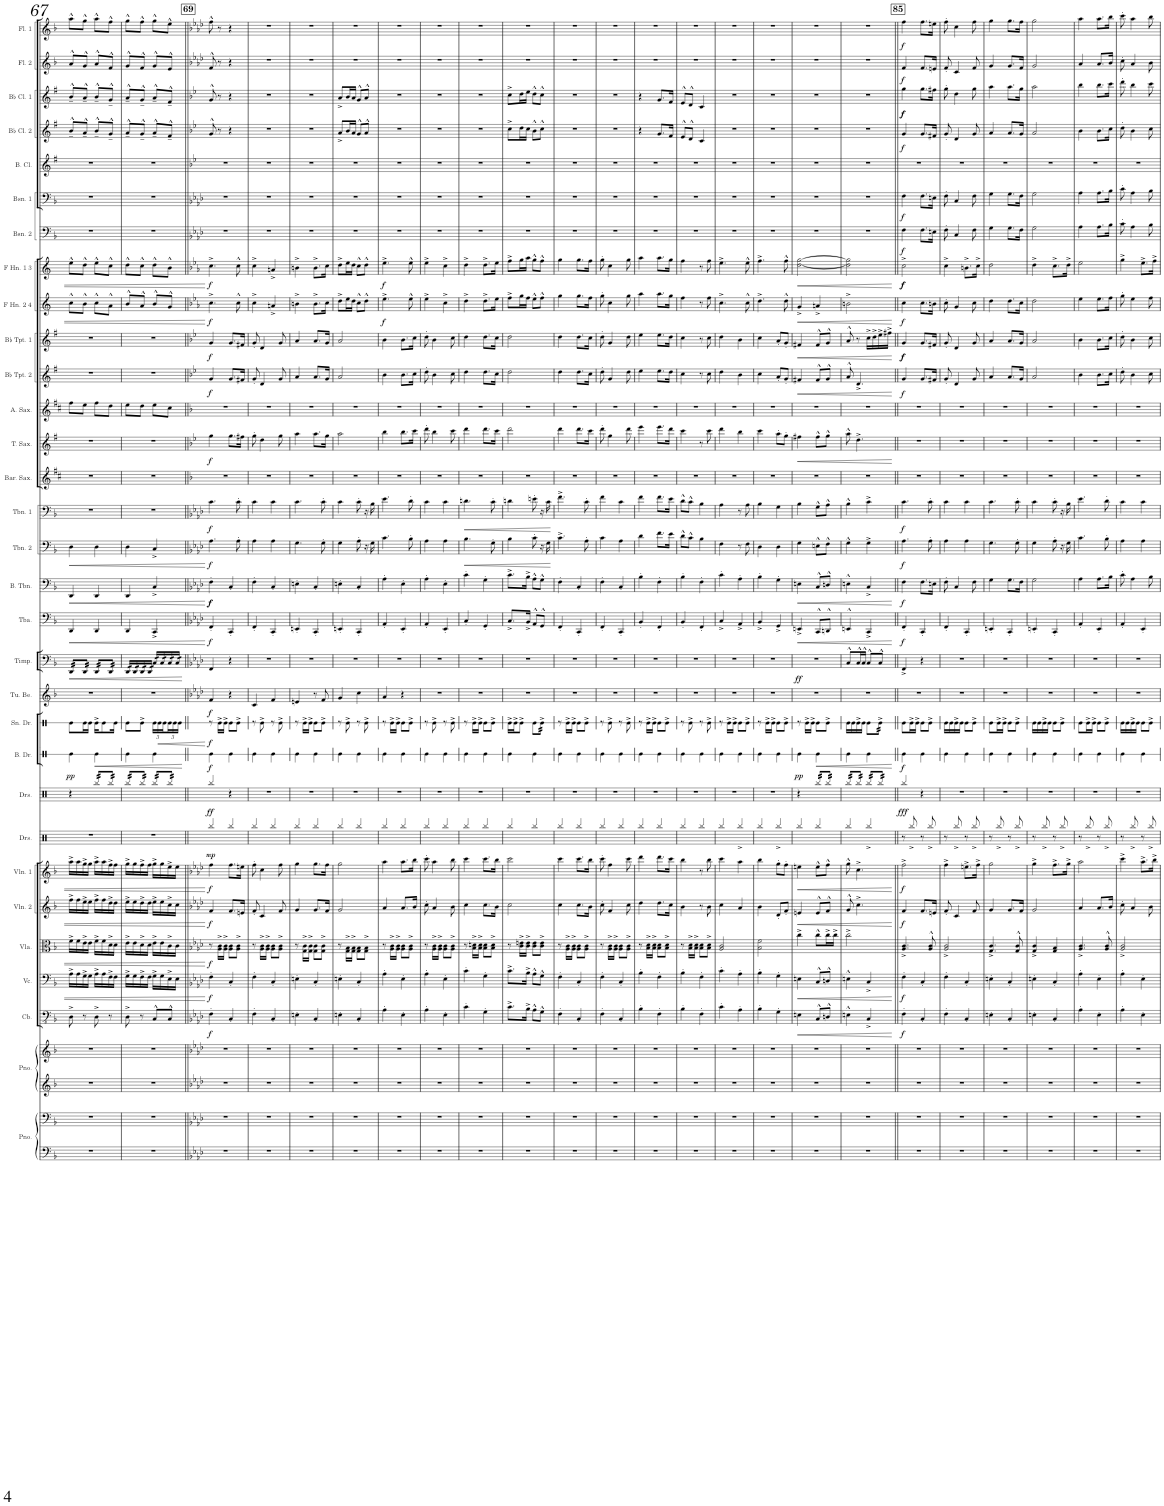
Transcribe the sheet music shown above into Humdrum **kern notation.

**kern	**kern	**kern	**kern	**kern	**dynam	**kern	**dynam	**kern	**dynam	**kern	**dynam	**kern	**dynam	**kern	**dynam	**kern	**dynam	**kern	**dynam	**kern	**dynam	**kern	**dynam	**kern	**dynam	**kern	**dynam	**kern	**dynam	**kern	**dynam	**kern	**dynam	**kern	**kern	**dynam	**kern	**kern	**dynam	**kern	**dynam	**kern	**dynam	**kern	**dynam	**kern	**dynam	**kern	**dynam	**kern	**kern	**dynam	**kern	**dynam	**kern	**dynam	**kern	**dynam
*part31	*part31	*part30	*part30	*part29	*part29	*part28	*part28	*part27	*part27	*part26	*part26	*part25	*part25	*part24	*part24	*part23	*part23	*part22	*part22	*part21	*part21	*part20	*part20	*part19	*part19	*part18	*part18	*part17	*part17	*part16	*part16	*part15	*part15	*part14	*part13	*part13	*part12	*part11	*part11	*part10	*part10	*part9	*part9	*part8	*part8	*part7	*part7	*part6	*part6	*part5	*part4	*part4	*part3	*part3	*part2	*part2	*part1	*part1
*staff33	*staff32	*staff31	*staff30	*staff29	*staff29	*staff28	*staff28	*staff27	*staff27	*staff26	*staff26	*staff25	*staff25	*staff24	*staff24	*staff23	*staff23	*staff22	*staff22	*staff21	*staff21	*staff20	*staff20	*staff19	*staff19	*staff18	*staff18	*staff17	*staff17	*staff16	*staff16	*staff15	*staff15	*staff14	*staff13	*staff13	*staff12	*staff11	*staff11	*staff10	*staff10	*staff9	*staff9	*staff8	*staff8	*staff7	*staff7	*staff6	*staff6	*staff5	*staff4	*staff4	*staff3	*staff3	*staff2	*staff2	*staff1	*staff1
*I"Piano	*	*I"Piano	*	*I"Contrabass	*	*I"Violoncello	*	*I"Viola	*	*I"Violin 2	*	*I"Violin 1	*	*I"Drumset	*	*I"Drumset	*	*I"Bass Drum	*	*I"Snare Drum	*	*I"Tubular Bells	*	*I"Timpani	*	*I"Tuba	*	*I"Bass Trombone	*	*I"Trombone 2	*	*I"Trombone 1	*	*I"Baritone Saxophone	*I"Tenor Saxophone	*	*I"Alto Saxophone	*I"Bb Trumpet 2	*	*I"Bb Trumpet 1	*	*I"F Horn 2 &amp; 4	*	*I"F Horn 1 &amp; 3	*	*I"Bassoon 2	*	*I"Bassoon 1	*	*I"Bass Clarinet	*I"Bb Clarinet 2	*	*I"Bb Clarinet 1	*	*I"Flute 2	*	*I"Flute 1	*
*I'Pno.	*	*I'Pno.	*	*I'Cb.	*	*I'Vc.	*	*I'Vla.	*	*I'Vln. 2	*	*I'Vln. 1	*	*I'Drs.	*	*I'Drs.	*	*I'B. Dr.	*	*I'Sn. Dr.	*	*I'Tu. Be.	*	*I'Timp.	*	*I'Tba.	*	*I'B. Tbn.	*	*I'Tbn. 2	*	*I'Tbn. 1	*	*I'Bar. Sax.	*I'T. Sax.	*	*I'A. Sax.	*I'Bb Tpt. 2	*	*I'Bb Tpt. 1	*	*I'F Hn. 2 4	*	*I'F Hn. 1 3	*	*I'Bsn. 2	*	*I'Bsn. 1	*	*I'B. Cl.	*I'Bb Cl. 2	*	*I'Bb Cl. 1	*	*I'Fl. 2	*	*I'Fl. 1	*
!!LO:PB:g=z
*clefF4	*clefF4	*clefG2	*clefG2	*clefFv4	*	*clefF4	*	*clefC3	*	*clefG2	*	*clefG2	*	*clefX	*	*clefX	*	*clefX	*	*clefX	*	*clefG2	*	*clefF4	*	*clefF4	*	*clefF4	*	*clefF4	*	*clefF4	*	*clefG2	*clefG2	*	*clefG2	*clefG2	*	*clefG2	*	*clefG2	*	*clefG2	*	*clefF4	*	*clefF4	*	*clefG2	*clefG2	*	*clefG2	*	*clefG2	*	*clefG2	*
*	*	*	*	*	*	*	*	*	*	*	*	*	*	*	*	*	*	*	*	*	*	*	*	*	*	*	*	*	*	*	*	*	*	*Trd12c21	*Trd8c14	*	*Trd5c9	*Trd1c2	*	*Trd1c2	*	*Trd4c7	*	*Trd4c7	*	*	*	*	*	*Trd8c14	*Trd1c2	*	*Trd1c2	*	*	*	*	*
*k[b-]	*k[b-]	*k[b-]	*k[b-]	*k[b-]	*	*k[b-]	*	*k[b-]	*	*k[b-]	*	*k[b-]	*	*k[b-]	*	*k[b-]	*	*k[b-]	*	*k[b-]	*	*k[b-]	*	*k[b-]	*	*k[b-]	*	*k[b-]	*	*k[b-]	*	*k[b-]	*	*k[f#c#]	*k[f#]	*	*k[f#c#]	*k[f#]	*	*k[f#]	*	*k[]	*	*k[]	*	*k[b-]	*	*k[b-]	*	*k[f#]	*k[f#]	*	*k[f#]	*	*k[b-]	*	*k[b-]	*
*M2/4	*M2/4	*M2/4	*M2/4	*M2/4	*	*M2/4	*	*M2/4	*	*M2/4	*	*M2/4	*	*M2/4	*	*M2/4	*	*M2/4	*	*M2/4	*	*M2/4	*	*M2/4	*	*M2/4	*	*M2/4	*	*M2/4	*	*M2/4	*	*M2/4	*M2/4	*	*M2/4	*M2/4	*	*M2/4	*	*M2/4	*	*M2/4	*	*M2/4	*	*M2/4	*	*M2/4	*M2/4	*	*M2/4	*	*M2/4	*	*M2/4	*
=67	=67	=67	=67	=67	=67	=67	=67	=67	=67	=67	=67	=67	=67	=67	=67	=67	=67	=67	=67	=67	=67	=67	=67	=67	=67	=67	=67	=67	=67	=67	=67	=67	=67	=67	=67	=67	=67	=67	=67	=67	=67	=67	=67	=67	=67	=67	=67	=67	=67	=67	=67	=67	=67	=67	=67	=67	=67	=67
!	!	!	!	!	!	!	!	!	!	!	!	!	!	!	!	!	!LO:DY:a	!	!	!	!	!	!	!	!LO:HP:b	!	!LO:HP:b	!	!LO:HP:b	!	!LO:HP:b	!	!	!	!	!	!	!	!	!	!	!	!	!	!	!	!	!	!	!	!	!	!	!	!	!	!	!
*	*	*	*	*	*	*	*	*	*	*	*	*	*	*	*	*	*	*	*	*	*	*	*	*tremolo	*	*	*	*	*	*	*	*	*	*	*	*	*	*	*	*	*	*	*	*	*	*	*	*	*	*	*	*	*	*	*	*	*	*
2r	2r	2r	2r	8DD^\	.	16A^\LL	.	16f^\LL	.	16ff^\LL	.	16aa^\LL	.	2r	.	4r	pp	4Re\	.	8Re\L	.	2r	.	32DD/LLL	<	4DD/	<	4DD/	<	4D\	<	2r	.	2r	2r	.	8ff#\L	2r	.	2r	.	8cc^^\L	.	8ee^^\L	.	2r	.	2r	.	2r	8b~^^/L	.	8b~^^/L	.	8a^^/L	.	8aa^^\L	.
.	.	.	.	.	.	.	.	.	.	.	.	.	.	.	.	.	.	.	.	.	.	.	.	32DD/	.	.	.	.	.	.	.	.	.	.	.	.	.	.	.	.	.	.	.	.	.	.	.	.	.	.	.	.	.	.	.	.	.	.
.	.	.	.	.	.	16A\	.	16f\	.	16ff\	.	16aa\	.	.	.	.	.	.	.	.	.	.	.	32DD/	.	.	.	.	.	.	.	.	.	.	.	.	.	.	.	.	.	.	.	.	.	.	.	.	.	.	.	.	.	.	.	.	.	.
.	.	.	.	.	.	.	.	.	.	.	.	.	.	.	.	.	.	.	.	.	.	.	.	32DD/	.	.	.	.	.	.	.	.	.	.	.	.	.	.	.	.	.	.	.	.	.	.	.	.	.	.	.	.	.	.	.	.	.	.
.	.	.	.	8r	.	16G^\	.	16e^\	.	16ee^\	.	16gg^\	.	.	.	.	.	.	.	16Re\L	.	.	.	32DD/	.	.	.	.	.	.	.	.	.	.	.	.	8ee\J	.	.	.	.	8b^^\J	.	8dd^^\J	.	.	.	.	.	.	8a~^^/J	.	8a~^^/J	.	8g^^/J	.	8gg^^\J	.
.	.	.	.	.	.	.	.	.	.	.	.	.	.	.	.	.	.	.	.	.	.	.	.	32DD/	.	.	.	.	.	.	.	.	.	.	.	.	.	.	.	.	.	.	.	.	.	.	.	.	.	.	.	.	.	.	.	.	.	.
.	.	.	.	.	.	16G\JJ	.	16e\JJ	.	16ee\JJ	.	16gg\JJ	.	.	.	.	.	.	.	16Re\JJ	.	.	.	32DD/	.	.	.	.	.	.	.	.	.	.	.	.	.	.	.	.	.	.	.	.	.	.	.	.	.	.	.	.	.	.	.	.	.	.
.	.	.	.	.	.	.	.	.	.	.	.	.	.	.	.	.	.	.	.	.	.	.	.	32DD/JJJ	.	.	.	.	.	.	.	.	.	.	.	.	.	.	.	.	.	.	.	.	.	.	.	.	.	.	.	.	.	.	.	.	.	.
!	!	!	!	!	!	!	!	!	!	!	!	!	!	!	!	!	!LO:HP:b	!	!	!	!	!	!	!	!	!	!	!	!	!	!	!	!	!	!	!	!	!	!	!	!	!	!	!	!	!	!	!	!	!	!	!	!	!	!	!	!	!
*	*	*	*	*	*	*	*	*	*	*	*	*	*	*	*	*tremolo	*	*	*	*	*	*	*	*	*	*	*	*	*	*	*	*	*	*	*	*	*	*	*	*	*	*	*	*	*	*	*	*	*	*	*	*	*	*	*	*	*	*
.	.	.	.	8DD^\	.	16A^\LL	.	16f^\LL	.	16ff^\LL	.	16aa^\LL	.	.	.	32Rbb/LLL	<	4Re\	.	16Re^\KL	.	.	.	32DD/LLL	.	4DD/	.	4DD/	.	4D\	.	.	.	.	.	.	8ff#\L	.	.	.	.	8cc^^\L	.	8ee^^\L	.	.	.	.	.	.	8b~^^/L	.	8b~^^/L	.	8a^^/L	.	8aa^^\L	.
.	.	.	.	.	.	.	.	.	.	.	.	.	.	.	.	32Rbb/	.	.	.	.	.	.	.	32DD/	.	.	.	.	.	.	.	.	.	.	.	.	.	.	.	.	.	.	.	.	.	.	.	.	.	.	.	.	.	.	.	.	.	.
.	.	.	.	.	.	16A\	.	16f\	.	16ff\	.	16aa\	.	.	.	32Rbb/	.	.	.	8Re\	.	.	.	32DD/	.	.	.	.	.	.	.	.	.	.	.	.	.	.	.	.	.	.	.	.	.	.	.	.	.	.	.	.	.	.	.	.	.	.
.	.	.	.	.	.	.	.	.	.	.	.	.	.	.	.	32Rbb/	.	.	.	.	.	.	.	32DD/	.	.	.	.	.	.	.	.	.	.	.	.	.	.	.	.	.	.	.	.	.	.	.	.	.	.	.	.	.	.	.	.	.	.
.	.	.	.	8r	.	16F^\	.	16d^\	.	16dd^\	.	16ff^\	.	.	.	32Rbb/	.	.	.	.	.	.	.	32DD/	.	.	.	.	.	.	.	.	.	.	.	.	8dd\J	.	.	.	.	8a^^\J	.	8cc^^\J	.	.	.	.	.	.	8g~^^/J	.	8g~^^/J	.	8f^^/J	.	8ff^^\J	.
.	.	.	.	.	.	.	.	.	.	.	.	.	.	.	.	32Rbb/	.	.	.	.	.	.	.	32DD/	.	.	.	.	.	.	.	.	.	.	.	.	.	.	.	.	.	.	.	.	.	.	.	.	.	.	.	.	.	.	.	.	.	.
.	.	.	.	.	.	16F\JJ	.	16d\JJ	.	16dd\JJ	.	16ff\JJ	.	.	.	32Rbb/	.	.	.	16Re\Jk	.	.	.	32DD/	.	.	.	.	.	.	.	.	.	.	.	.	.	.	.	.	.	.	.	.	.	.	.	.	.	.	.	.	.	.	.	.	.	.
.	.	.	.	.	.	.	.	.	.	.	.	.	.	.	.	32Rbb/JJJ	.	.	.	.	.	.	.	32DD/JJJ	.	.	.	.	.	.	.	.	.	.	.	.	.	.	.	.	.	.	.	.	.	.	.	.	.	.	.	.	.	.	.	.	.	.
=68	=68	=68	=68	=68	=68	=68	=68	=68	=68	=68	=68	=68	=68	=68	=68	=68	=68	=68	=68	=68	=68	=68	=68	=68	=68	=68	=68	=68	=68	=68	=68	=68	=68	=68	=68	=68	=68	=68	=68	=68	=68	=68	=68	=68	=68	=68	=68	=68	=68	=68	=68	=68	=68	=68	=68	=68	=68	=68
2r	2r	2r	2r	8DD^\	.	16G^\LL	.	16e^\LL	.	16ee^\LL	.	16gg^\LL	.	2r	.	32Rbb/LLL	.	4Re\	.	8Re\L	.	2r	.	32DD/LLL	.	4DD/	.	4DD/	.	4D\	.	2r	.	2r	2r	.	8ee\L	2r	.	2r	.	8b^^/L	.	8dd^^\L	.	2r	.	2r	.	2r	8a~^^/L	.	8a~^^/L	.	8g^^/L	.	8gg^^\L	.
.	.	.	.	.	.	.	.	.	.	.	.	.	.	.	.	32Rbb/	.	.	.	.	.	.	.	32DD/	.	.	.	.	.	.	.	.	.	.	.	.	.	.	.	.	.	.	.	.	.	.	.	.	.	.	.	.	.	.	.	.	.	.
.	.	.	.	.	.	16G\	.	16e\	.	16ee\	.	16gg\	.	.	.	32Rbb/	.	.	.	.	.	.	.	32DD/	.	.	.	.	.	.	.	.	.	.	.	.	.	.	.	.	.	.	.	.	.	.	.	.	.	.	.	.	.	.	.	.	.	.
.	.	.	.	.	.	.	.	.	.	.	.	.	.	.	.	32Rbb/	.	.	.	.	.	.	.	32DD/	.	.	.	.	.	.	.	.	.	.	.	.	.	.	.	.	.	.	.	.	.	.	.	.	.	.	.	.	.	.	.	.	.	.
.	.	.	.	8r	.	16F^\	.	16d^\	.	16dd^\	.	16ff^\	.	.	.	32Rbb/	.	.	.	8Re^\J	.	.	.	32DD/	.	.	.	.	.	.	.	.	.	.	.	.	8dd\J	.	.	.	.	8a^^/J	.	8cc^^\J	.	.	.	.	.	.	8g~^^/J	.	8g~^^/J	.	8f^^/J	.	8ff^^\J	.
.	.	.	.	.	.	.	.	.	.	.	.	.	.	.	.	32Rbb/	.	.	.	.	.	.	.	32DD/	.	.	.	.	.	.	.	.	.	.	.	.	.	.	.	.	.	.	.	.	.	.	.	.	.	.	.	.	.	.	.	.	.	.
.	.	.	.	.	.	16F\JJ	.	16d\JJ	.	16dd\JJ	.	16ff\JJ	.	.	.	32Rbb/	.	.	.	.	.	.	.	32DD/	.	.	.	.	.	.	.	.	.	.	.	.	.	.	.	.	.	.	.	.	.	.	.	.	.	.	.	.	.	.	.	.	.	.
.	.	.	.	.	.	.	.	.	.	.	.	.	.	.	.	32Rbb/JJJ	.	.	.	.	.	.	.	32DD/JJJ	.	.	.	.	.	.	.	.	.	.	.	.	.	.	.	.	.	.	.	.	.	.	.	.	.	.	.	.	.	.	.	.	.	.
*	*	*	*	*	*	*	*	*	*	*	*	*	*	*	*	*	*	*	*	*Xbrackettup	*	*	*	*	*	*	*	*	*	*	*	*	*	*	*	*	*	*	*	*	*	*	*	*	*	*	*	*	*	*	*	*	*	*	*	*	*	*
.	.	.	.	8CC^^/L	.	16G^\LL	.	16e^\LL	.	16ee^\LL	.	16gg^\LL	.	.	.	32Rbb/LLL	.	4Re\	.	24Re\LL	.	.	.	32C/LLL	.	4CC^/	.	4C^/	.	4C^/	.	.	.	.	.	.	8ee\L	.	.	.	.	8b^^/L	.	8dd^^\L	.	.	.	.	.	.	8a~^^/L	.	8a~^^/L	.	8g^^/L	.	8gg^^\L	.
.	.	.	.	.	.	.	.	.	.	.	.	.	.	.	.	32Rbb/	.	.	.	.	.	.	.	32C/	.	.	.	.	.	.	.	.	.	.	.	.	.	.	.	.	.	.	.	.	.	.	.	.	.	.	.	.	.	.	.	.	.	.
!	!	!	!	!	!	!	!	!	!	!	!	!	!	!	!	!	!	!	!	!	!LO:HP:b	!	!	!	!	!	!	!	!	!	!	!	!	!	!	!	!	!	!	!	!	!	!	!	!	!	!	!	!	!	!	!	!	!	!	!	!	!
.	.	.	.	.	.	.	.	.	.	.	.	.	.	.	.	.	.	.	.	24Re\	<	.	.	.	.	.	.	.	.	.	.	.	.	.	.	.	.	.	.	.	.	.	.	.	.	.	.	.	.	.	.	.	.	.	.	.	.	.
.	.	.	.	.	.	16G\	.	16e\	.	16ee\	.	16gg\	.	.	.	32Rbb/	.	.	.	.	.	.	.	32C/	.	.	.	.	.	.	.	.	.	.	.	.	.	.	.	.	.	.	.	.	.	.	.	.	.	.	.	.	.	.	.	.	.	.
.	.	.	.	.	.	.	.	.	.	.	.	.	.	.	.	.	.	.	.	24Re\	.	.	.	.	.	.	.	.	.	.	.	.	.	.	.	.	.	.	.	.	.	.	.	.	.	.	.	.	.	.	.	.	.	.	.	.	.	.
.	.	.	.	.	.	.	.	.	.	.	.	.	.	.	.	32Rbb/	.	.	.	.	.	.	.	32C/	.	.	.	.	.	.	.	.	.	.	.	.	.	.	.	.	.	.	.	.	.	.	.	.	.	.	.	.	.	.	.	.	.	.
.	.	.	.	8CC^^/J	.	16E^\	.	16c^\	.	16cc^\	.	16ee^\	.	.	.	32Rbb/	.	.	.	24Re\	.	.	.	32C/	.	.	.	.	.	.	.	.	.	.	.	.	8cc#\J	.	.	.	.	8g^^/J	.	8b^^\J	.	.	.	.	.	.	8f#~^^/J	.	8f#~^^/J	.	8e^^/J	.	8ee^^\J	.
.	.	.	.	.	.	.	.	.	.	.	.	.	.	.	.	32Rbb/	.	.	.	.	.	.	.	32C/	.	.	.	.	.	.	.	.	.	.	.	.	.	.	.	.	.	.	.	.	.	.	.	.	.	.	.	.	.	.	.	.	.	.
.	.	.	.	.	.	.	.	.	.	.	.	.	.	.	.	.	.	.	.	24Re\	.	.	.	.	.	.	.	.	.	.	.	.	.	.	.	.	.	.	.	.	.	.	.	.	.	.	.	.	.	.	.	.	.	.	.	.	.	.
.	.	.	.	.	.	16E\JJ	.	16c\JJ	.	16cc\JJ	.	16ee\JJ	.	.	.	32Rbb/	.	.	.	.	.	.	.	32C/	.	.	.	.	.	.	.	.	.	.	.	.	.	.	.	.	.	.	.	.	.	.	.	.	.	.	.	.	.	.	.	.	.	.
.	.	.	.	.	.	.	.	.	.	.	.	.	.	.	.	.	.	.	.	24Re\JJ	.	.	.	.	.	.	.	.	.	.	.	.	.	.	.	.	.	.	.	.	.	.	.	.	.	.	.	.	.	.	.	.	.	.	.	.	.	.
.	.	.	.	.	.	.	.	.	.	.	.	.	.	.	.	32Rbb/JJJ	.	.	.	.	.	.	.	32C/JJJ	.	.	.	.	.	.	.	.	.	.	.	.	.	.	.	.	.	.	.	.	.	.	.	.	.	.	.	.	.	.	.	.	.	.
*	*	*	*	*	*	*	*	*	*	*	*	*	*	*	*	*	*	*	*	*	*	*	*	*Xtremolo	*	*	*	*	*	*	*	*	*	*	*	*	*	*	*	*	*	*	*	*	*	*	*	*	*	*	*	*	*	*	*	*	*	*
*	*	*	*	*	*	*	*	*	*	*	*	*	*	*	*	*Xtremolo	*	*	*	*	*	*	*	*	*	*	*	*	*	*	*	*	*	*	*	*	*	*	*	*	*	*	*	*	*	*	*	*	*	*	*	*	*	*	*	*	*	*
.	.	.	.	.	.	.	.	.	.	.	.	.	.	.	.	.	[	.	.	.	[	.	.	.	[	.	[	.	[	.	[	.	.	.	.	.	.	.	.	.	.	.	.	.	.	.	.	.	.	.	.	.	.	.	.	.	.	.
!!LO:REH:place=s1:a:B:cj:fs=14:t=69
=69||	=69||	=69||	=69||	=69||	=69||	=69||	=69||	=69||	=69||	=69||	=69||	=69||	=69||	=69||	=69||	=69||	=69||	=69||	=69||	=69||	=69||	=69||	=69||	=69||	=69||	=69||	=69||	=69||	=69||	=69||	=69||	=69||	=69||	=69||	=69||	=69||	=69||	=69||	=69||	=69||	=69||	=69||	=69||	=69||	=69||	=69||	=69||	=69||	=69||	=69||	=69||	=69||	=69||	=69||	=69||	=69||	=69||	=69||
*k[b-e-a-d-]	*k[b-e-a-d-]	*k[b-e-a-d-]	*k[b-e-a-d-]	*k[b-e-a-d-]	*	*k[b-e-a-d-]	*	*k[b-e-a-d-]	*	*k[b-e-a-d-]	*	*k[b-e-a-d-]	*	*	*	*	*	*	*	*	*	*k[b-e-a-d-]	*	*k[b-e-a-d-]	*	*k[b-e-a-d-]	*	*k[b-e-a-d-]	*	*k[b-e-a-d-]	*	*k[b-e-a-d-]	*	*k[b-]	*k[b-e-]	*	*k[b-]	*k[b-e-]	*	*k[b-e-]	*	*k[b-e-a-]	*	*k[b-e-a-]	*	*k[b-e-a-d-]	*	*k[b-e-a-d-]	*	*k[b-e-]	*k[b-e-]	*	*k[b-e-]	*	*k[b-e-a-d-]	*	*k[b-e-a-d-]	*
!	!	!	!	!	!LO:DY:b	!	!LO:DY:b	!	!LO:DY:b	!	!LO:DY:b	!	!LO:DY:b	!	!LO:DY:b	!	!LO:DY:b	!	!LO:DY:b	!	!LO:DY:b	!	!LO:DY:b	!	!	!	!LO:DY:b	!	!LO:DY:b	!	!	!	!	!	!	!	!	!	!	!	!	!	!	!	!	!	!	!	!	!	!	!	!	!	!	!	!	!
!	!	!	!	!	!	!	!	!	!	!	!	!	!	!	!	!	!	!	!	!	!	!	!	!	!	!	!	!	!LO:DY:n=1:b	!	!LO:DY:b	!	!LO:DY:b	!	!	!LO:DY:b	!	!	!LO:DY:b	!	!LO:DY:b	!	!LO:DY:b	!	!LO:DY:b	!	!	!	!	!	!	!	!	!	!	!	!	!
2r	2r	2r	2r	4FF'\	f	4F'\	f	8r	f	4f/	f	4ff\	f	4Rbb/	mp	4Rbb/	ff	4Re\	f	8r	f	4f/	f	4FF/	.	4FF'/	f	4F'\	f f	4.A-\	f	4.c\	f	2r	4gg\	f	2r	4g/	f	4g/	f	4.cc^\	f	4.cc^\	f	2r	.	2r	.	2r	8g^^/	.	8g^^/	.	8f^^/	.	8ff^^\	.
.	.	.	.	.	.	.	.	16A-\^ 16c\^LL	.	.	.	.	.	.	.	.	.	.	.	16Re^\LL	.	.	.	.	.	.	.	.	.	.	.	.	.	.	.	.	.	.	.	.	.	.	.	.	.	.	.	.	.	.	8r	.	8r	.	8r	.	8r	.
.	.	.	.	.	.	.	.	16A-\^ 16c\^JJ	.	.	.	.	.	.	.	.	.	.	.	16Re^\JJ	.	.	.	.	.	.	.	.	.	.	.	.	.	.	.	.	.	.	.	.	.	.	.	.	.	.	.	.	.	.	.	.	.	.	.	.	.	.
.	.	.	.	4CC'/	.	4C'/	.	8A-\ 8c\L	.	8.f/L	.	8.ff\L	.	4Rbb/	.	4r	.	4Re\	.	8Re\L	.	4r	.	4r	.	4CC'/	.	4C'/	.	.	.	.	.	.	8.gg\L	.	.	8.g/L	.	8.g/L	.	.	.	.	.	.	.	.	.	.	4r	.	4r	.	4r	.	4r	.
.	.	.	.	.	.	.	.	8A-\^ 8c\^J	.	.	.	.	.	.	.	.	.	.	.	8Re^\J	.	.	.	.	.	.	.	.	.	8A-'\	.	8c'\	.	.	.	.	.	.	.	.	.	8cc^^\	.	8cc^^\	.	.	.	.	.	.	.	.	.	.	.	.	.	.
.	.	.	.	.	.	.	.	.	.	16en/Jk	.	16een\Jk	.	.	.	.	.	.	.	.	.	.	.	.	.	.	.	.	.	.	.	.	.	.	16ff#X\Jk	.	.	16f#X/Jk	.	16f#X/Jk	.	.	.	.	.	.	.	.	.	.	.	.	.	.	.	.	.	.
=70	=70	=70	=70	=70	=70	=70	=70	=70	=70	=70	=70	=70	=70	=70	=70	=70	=70	=70	=70	=70	=70	=70	=70	=70	=70	=70	=70	=70	=70	=70	=70	=70	=70	=70	=70	=70	=70	=70	=70	=70	=70	=70	=70	=70	=70	=70	=70	=70	=70	=70	=70	=70	=70	=70	=70	=70	=70	=70
2r	2r	2r	2r	4FF'\	.	4F'\	.	8r	.	8f'/	.	8ff'\	.	4Rbb/	.	2r	.	4Re\	.	8r	.	4c/	.	2r	.	4FF'/	.	4F'\	.	4A-\	.	4c\	.	2r	8gg'\	.	2r	8g'/	.	8g'/	.	4cc^\	.	4cc^\	.	2r	.	2r	.	2r	2r	.	2r	.	2r	.	2r	.
.	.	.	.	.	.	.	.	16A-\^ 16c\^LL	.	4c/	.	4cc\	.	.	.	.	.	.	.	8Re^\	.	.	.	.	.	.	.	.	.	.	.	.	.	.	4dd\	.	.	4d/	.	4d/	.	.	.	.	.	.	.	.	.	.	.	.	.	.	.	.	.	.
.	.	.	.	.	.	.	.	16A-\^ 16c\^JJ	.	.	.	.	.	.	.	.	.	.	.	.	.	.	.	.	.	.	.	.	.	.	.	.	.	.	.	.	.	.	.	.	.	.	.	.	.	.	.	.	.	.	.	.	.	.	.	.	.	.
.	.	.	.	4CC'/	.	4C'/	.	8A-\ 8c\L	.	.	.	.	.	4Rbb/	.	.	.	4Re\	.	8r	.	4f/	.	.	.	4CC'/	.	4C'/	.	4A-\	.	4c\	.	.	.	.	.	.	.	.	.	4an^/	.	4an^/	.	.	.	.	.	.	.	.	.	.	.	.	.	.
.	.	.	.	.	.	.	.	8A-\^ 8c\^J	.	8f/	.	8ff\	.	.	.	.	.	.	.	8Re^\	.	.	.	.	.	.	.	.	.	.	.	.	.	.	8gg\	.	.	8g/	.	8g/	.	.	.	.	.	.	.	.	.	.	.	.	.	.	.	.	.	.
=71	=71	=71	=71	=71	=71	=71	=71	=71	=71	=71	=71	=71	=71	=71	=71	=71	=71	=71	=71	=71	=71	=71	=71	=71	=71	=71	=71	=71	=71	=71	=71	=71	=71	=71	=71	=71	=71	=71	=71	=71	=71	=71	=71	=71	=71	=71	=71	=71	=71	=71	=71	=71	=71	=71	=71	=71	=71	=71
2r	2r	2r	2r	4EEn'\	.	4En'\	.	8r	.	4g/	.	4gg\	.	4Rbb/	.	2r	.	4Re\	.	8r	.	4en/	.	2r	.	4EEn'/	.	4En'\	.	4.G\	.	4.c\	.	2r	4aa\	.	2r	4a/	.	4a/	.	4bn^\	.	4bn^\	.	2r	.	2r	.	2r	2r	.	2r	.	2r	.	2r	.
.	.	.	.	.	.	.	.	16G\^ 16c\^LL	.	.	.	.	.	.	.	.	.	.	.	16Re^\LL	.	.	.	.	.	.	.	.	.	.	.	.	.	.	.	.	.	.	.	.	.	.	.	.	.	.	.	.	.	.	.	.	.	.	.	.	.	.
.	.	.	.	.	.	.	.	16G\^ 16c\^JJ	.	.	.	.	.	.	.	.	.	.	.	16Re^\JJ	.	.	.	.	.	.	.	.	.	.	.	.	.	.	.	.	.	.	.	.	.	.	.	.	.	.	.	.	.	.	.	.	.	.	.	.	.	.
.	.	.	.	4CC'/	.	4C'/	.	8G\ 8c\L	.	8.g/L	.	8.gg\L	.	4Rbb/	.	.	.	4Re\	.	8Re\L	.	8r	.	.	.	4CC'/	.	4C'/	.	.	.	.	.	.	8.aa\L	.	.	8.a/L	.	8.a/L	.	8.b^\L	.	8.b^\L	.	.	.	.	.	.	.	.	.	.	.	.	.	.
.	.	.	.	.	.	.	.	8G\^ 8c\^J	.	.	.	.	.	.	.	.	.	.	.	8Re^\J	.	8f/	.	.	.	.	.	.	.	8G'\	.	8c'\	.	.	.	.	.	.	.	.	.	.	.	.	.	.	.	.	.	.	.	.	.	.	.	.	.	.
.	.	.	.	.	.	.	.	.	.	16f/Jk	.	16ff\Jk	.	.	.	.	.	.	.	.	.	.	.	.	.	.	.	.	.	.	.	.	.	.	16gg\Jk	.	.	16g/Jk	.	16g/Jk	.	16cc\Jk	.	16cc\Jk	.	.	.	.	.	.	.	.	.	.	.	.	.	.
=72	=72	=72	=72	=72	=72	=72	=72	=72	=72	=72	=72	=72	=72	=72	=72	=72	=72	=72	=72	=72	=72	=72	=72	=72	=72	=72	=72	=72	=72	=72	=72	=72	=72	=72	=72	=72	=72	=72	=72	=72	=72	=72	=72	=72	=72	=72	=72	=72	=72	=72	=72	=72	=72	=72	=72	=72	=72	=72
2r	2r	2r	2r	4EEn'\	.	4En'\	.	8r	.	2g/	.	2gg\	.	4Rbb/	.	2r	.	4Re\	.	8r	.	4g/	.	2r	.	4EEn'/	.	4En'\	.	4G\	.	4c\	.	2r	2aa\	.	2r	2a/	.	2a/	.	8dd^\L	.	8dd^\L	.	2r	.	2r	.	2r	8a^/L	.	8a^/L	.	2r	.	2r	.
.	.	.	.	.	.	.	.	16G\^ 16B-\^LL	.	.	.	.	.	.	.	.	.	.	.	8Re^\	.	.	.	.	.	.	.	.	.	.	.	.	.	.	.	.	.	.	.	.	.	16ee-\L	.	16ee-\L	.	.	.	.	.	.	16b-/L	.	16b-/L	.	.	.	.	.
.	.	.	.	.	.	.	.	16G\^ 16B-\^JJ	.	.	.	.	.	.	.	.	.	.	.	.	.	.	.	.	.	.	.	.	.	.	.	.	.	.	.	.	.	.	.	.	.	16dd\JJ	.	16dd\JJ	.	.	.	.	.	.	16a/JJ	.	16a/JJ	.	.	.	.	.
.	.	.	.	4CC'/	.	4C'/	.	8G\ 8B-\L	.	.	.	.	.	4Rbb/	.	.	.	4Re\	.	8r	.	4cc\	.	.	.	4CC'/	.	4C'/	.	8A-'\	.	8c'\	.	.	.	.	.	.	.	.	.	8cc^^\L	.	8cc^^\L	.	.	.	.	.	.	8g^^/L	.	8g^^/L	.	.	.	.	.
.	.	.	.	.	.	.	.	8G\^ 8B-\^J	.	.	.	.	.	.	.	.	.	.	.	8Re^\	.	.	.	.	.	.	.	.	.	16r	.	16r	.	.	.	.	.	.	.	.	.	8dd^^\J	.	8dd^^\J	.	.	.	.	.	.	8a^^/J	.	8a^^/J	.	.	.	.	.
.	.	.	.	.	.	.	.	.	.	.	.	.	.	.	.	.	.	.	.	.	.	.	.	.	.	.	.	.	.	16G\	.	16B-\	.	.	.	.	.	.	.	.	.	.	.	.	.	.	.	.	.	.	.	.	.	.	.	.	.	.
=73	=73	=73	=73	=73	=73	=73	=73	=73	=73	=73	=73	=73	=73	=73	=73	=73	=73	=73	=73	=73	=73	=73	=73	=73	=73	=73	=73	=73	=73	=73	=73	=73	=73	=73	=73	=73	=73	=73	=73	=73	=73	=73	=73	=73	=73	=73	=73	=73	=73	=73	=73	=73	=73	=73	=73	=73	=73	=73
!	!	!	!	!	!	!	!	!	!	!	!	!	!	!	!	!	!	!	!	!	!	!	!	!	!	!	!	!	!	!	!	!	!	!	!	!	!	!	!	!	!	!	!LO:DY:b	!	!LO:DY:b	!	!	!	!	!	!	!	!	!	!	!	!	!
2r	2r	2r	2r	4AA-'\	.	4A-'\	.	8r	.	4a-/	.	4aa-\	.	4Rbb/	.	2r	.	4Re\	.	8r	.	4a-/	.	2r	.	4AA-'/	.	4A-'\	.	4.c\	.	4.e-\	.	2r	4bb-\	.	2r	4b-\	.	4b-\	.	4.ee-^\	f	4.ee-^\	f	2r	.	2r	.	2r	2r	.	2r	.	2r	.	2r	.
.	.	.	.	.	.	.	.	16A-\^ 16c\^LL	.	.	.	.	.	.	.	.	.	.	.	16Re^\LL	.	.	.	.	.	.	.	.	.	.	.	.	.	.	.	.	.	.	.	.	.	.	.	.	.	.	.	.	.	.	.	.	.	.	.	.	.	.
.	.	.	.	.	.	.	.	16A-\^ 16c\^JJ	.	.	.	.	.	.	.	.	.	.	.	16Re^\JJ	.	.	.	.	.	.	.	.	.	.	.	.	.	.	.	.	.	.	.	.	.	.	.	.	.	.	.	.	.	.	.	.	.	.	.	.	.	.
.	.	.	.	4EE-'\	.	4E-'\	.	8A-\ 8c\L	.	8.a-/L	.	8.aa-\L	.	4Rbb/	.	.	.	4Re\	.	8Re\L	.	4r	.	.	.	4EE-'/	.	4E-'\	.	.	.	.	.	.	8.bb-\L	.	.	8.b-\L	.	8.b-\L	.	.	.	.	.	.	.	.	.	.	.	.	.	.	.	.	.	.
.	.	.	.	.	.	.	.	8A-\^ 8c\^J	.	.	.	.	.	.	.	.	.	.	.	8Re^\J	.	.	.	.	.	.	.	.	.	8B-'\	.	8d-'\	.	.	.	.	.	.	.	.	.	8ee-^^\	.	8ee-^^\	.	.	.	.	.	.	.	.	.	.	.	.	.	.
.	.	.	.	.	.	.	.	.	.	16b-/Jk	.	16bb-\Jk	.	.	.	.	.	.	.	.	.	.	.	.	.	.	.	.	.	.	.	.	.	.	16ccc\Jk	.	.	16cc\Jk	.	16cc\Jk	.	.	.	.	.	.	.	.	.	.	.	.	.	.	.	.	.	.
=74	=74	=74	=74	=74	=74	=74	=74	=74	=74	=74	=74	=74	=74	=74	=74	=74	=74	=74	=74	=74	=74	=74	=74	=74	=74	=74	=74	=74	=74	=74	=74	=74	=74	=74	=74	=74	=74	=74	=74	=74	=74	=74	=74	=74	=74	=74	=74	=74	=74	=74	=74	=74	=74	=74	=74	=74	=74	=74
2r	2r	2r	2r	4AA-'\	.	4A-'\	.	8r	.	8cc'\	.	8ccc'\	.	4Rbb/	.	2r	.	4Re\	.	8r	.	2r	.	2r	.	4AA-'/	.	4A-'\	.	4A-\	.	4c\	.	2r	8ddd'\	.	2r	8dd'\	.	8dd'\	.	4ee-^\	.	4ee-^\	.	2r	.	2r	.	2r	2r	.	2r	.	2r	.	2r	.
.	.	.	.	.	.	.	.	16A-\^ 16c\^LL	.	4a-/	.	4aa-\	.	.	.	.	.	.	.	8Re^\	.	.	.	.	.	.	.	.	.	.	.	.	.	.	4bb-\	.	.	4b-\	.	4b-\	.	.	.	.	.	.	.	.	.	.	.	.	.	.	.	.	.	.
.	.	.	.	.	.	.	.	16A-\^ 16c\^JJ	.	.	.	.	.	.	.	.	.	.	.	.	.	.	.	.	.	.	.	.	.	.	.	.	.	.	.	.	.	.	.	.	.	.	.	.	.	.	.	.	.	.	.	.	.	.	.	.	.	.
.	.	.	.	4EE-'\	.	4E-'\	.	8A-\ 8c\L	.	.	.	.	.	4Rbb/	.	.	.	4Re\	.	8r	.	.	.	.	.	4EE-'/	.	4E-'\	.	4A-\	.	4c\	.	.	.	.	.	.	.	.	.	4cc^\	.	4cc^\	.	.	.	.	.	.	.	.	.	.	.	.	.	.
.	.	.	.	.	.	.	.	8A-\^ 8c\^J	.	8b-\	.	8bb-\	.	.	.	.	.	.	.	8Re^\	.	.	.	.	.	.	.	.	.	.	.	.	.	.	8ccc\	.	.	8cc\	.	8cc\	.	.	.	.	.	.	.	.	.	.	.	.	.	.	.	.	.	.
=75	=75	=75	=75	=75	=75	=75	=75	=75	=75	=75	=75	=75	=75	=75	=75	=75	=75	=75	=75	=75	=75	=75	=75	=75	=75	=75	=75	=75	=75	=75	=75	=75	=75	=75	=75	=75	=75	=75	=75	=75	=75	=75	=75	=75	=75	=75	=75	=75	=75	=75	=75	=75	=75	=75	=75	=75	=75	=75
!	!	!	!	!	!	!	!	!	!	!	!	!	!	!	!	!	!	!	!	!	!	!	!	!	!	!	!	!	!	!	!LO:HP:b	!	!LO:HP:b	!	!	!	!	!	!	!	!	!	!	!	!	!	!	!	!	!	!	!	!	!	!	!	!	!
2r	2r	2r	2r	4C'\	.	4c'\	.	8r	.	4cc\	.	4ccc\	.	4Rbb/	.	2r	.	4Re\	.	8r	.	2r	.	2r	.	4C'/	.	4c'\	.	4.B-\	<	4.dn\	<	2r	4ddd\	.	2r	4dd\	.	4dd\	.	4dd^\	.	4dd^\	.	2r	.	2r	.	2r	2r	.	2r	.	2r	.	2r	.
.	.	.	.	.	.	.	.	16B-\^ 16dn\^LL	.	.	.	.	.	.	.	.	.	.	.	16Re^\LL	.	.	.	.	.	.	.	.	.	.	.	.	.	.	.	.	.	.	.	.	.	.	.	.	.	.	.	.	.	.	.	.	.	.	.	.	.	.
.	.	.	.	.	.	.	.	16B-\^ 16d\^JJ	.	.	.	.	.	.	.	.	.	.	.	16Re^\JJ	.	.	.	.	.	.	.	.	.	.	.	.	.	.	.	.	.	.	.	.	.	.	.	.	.	.	.	.	.	.	.	.	.	.	.	.	.	.
.	.	.	.	4GG'\	.	4G'\	.	8B-\ 8d\L	.	8.cc\L	.	8.ccc\L	.	4Rbb/	.	.	.	4Re\	.	8Re\L	.	.	.	.	.	4GG'/	.	4G'\	.	.	.	.	.	.	8.ddd\L	.	.	8.dd\L	.	8.dd\L	.	8.dd^\L	.	8.dd^\L	.	.	.	.	.	.	.	.	.	.	.	.	.	.
.	.	.	.	.	.	.	.	8B-\^ 8d\^J	.	.	.	.	.	.	.	.	.	.	.	8Re^\J	.	.	.	.	.	.	.	.	.	8G'\	.	8c'\	.	.	.	.	.	.	.	.	.	.	.	.	.	.	.	.	.	.	.	.	.	.	.	.	.	.
.	.	.	.	.	.	.	.	.	.	16b-\Jk	.	16bb-\Jk	.	.	.	.	.	.	.	.	.	.	.	.	.	.	.	.	.	.	.	.	.	.	16ccc\Jk	.	.	16cc\Jk	.	16cc\Jk	.	16ee-\Jk	.	16ee-\Jk	.	.	.	.	.	.	.	.	.	.	.	.	.	.
=76	=76	=76	=76	=76	=76	=76	=76	=76	=76	=76	=76	=76	=76	=76	=76	=76	=76	=76	=76	=76	=76	=76	=76	=76	=76	=76	=76	=76	=76	=76	=76	=76	=76	=76	=76	=76	=76	=76	=76	=76	=76	=76	=76	=76	=76	=76	=76	=76	=76	=76	=76	=76	=76	=76	=76	=76	=76	=76
2r	2r	2r	2r	8.C^\L	.	8.c^\L	.	8r	.	2cc\	.	2ccc\	.	4Rbb/	.	2r	.	4Re\	.	16Re^\LL	.	2r	.	2r	.	8.C^/L	.	8.c^\L	.	4B-\	.	4dn\	.	2r	2ddd\	.	2r	2dd\	.	2dd\	.	8ff^\L	.	8ff^\L	.	2r	.	2r	.	2r	8cc^\L	.	8cc^\L	.	2r	.	2r	.
.	.	.	.	.	.	.	.	.	.	.	.	.	.	.	.	.	.	.	.	16Re^\J	.	.	.	.	.	.	.	.	.	.	.	.	.	.	.	.	.	.	.	.	.	.	.	.	.	.	.	.	.	.	.	.	.	.	.	.	.	.
.	.	.	.	.	.	.	.	16c\^ 16en\^LL	.	.	.	.	.	.	.	.	.	.	.	8Re^\J	.	.	.	.	.	.	.	.	.	.	.	.	.	.	.	.	.	.	.	.	.	16gg\L	.	16gg\L	.	.	.	.	.	.	16dd\L	.	16dd\L	.	.	.	.	.
.	.	.	.	16BB-^\Jk	.	16B-^\Jk	.	16c\^ 16e\^JJ	.	.	.	.	.	.	.	.	.	.	.	.	.	.	.	.	.	16BB-^/Jk	.	16B-^\Jk	.	.	.	.	.	.	.	.	.	.	.	.	.	16ff\JJ	.	16aa-\JJ	.	.	.	.	.	.	16cc\JJ	.	16ee-\JJ	.	.	.	.	.
.	.	.	.	8AA-^^\L	.	8A-^^\L	.	8c\ 8e\L	.	.	.	.	.	4Rbb/	.	.	.	4Re\	.	8Re\L	.	.	.	.	.	8AA-^^/L	.	8A-^^\L	.	8c'\	.	8en'\	.	.	.	.	.	.	.	.	.	8ee-^^\L	.	8gg^^\L	.	.	.	.	.	.	8b-^^\L	.	8dd^^\L	.	.	.	.	.
*	*	*	*	*	*	*	*	*	*	*	*	*	*	*	*	*	*	*	*	*tremolo	*	*	*	*	*	*	*	*	*	*	*	*	*	*	*	*	*	*	*	*	*	*	*	*	*	*	*	*	*	*	*	*	*	*	*	*	*	*
.	.	.	.	8GG^^\J	.	8G^^\J	.	8c\^ 8e\^J	.	.	.	.	.	.	.	.	.	.	.	32Re^\	.	.	.	.	.	8GG^^/J	.	8G^^\J	.	16r	.	16r	.	.	.	.	.	.	.	.	.	8ff^^\J	.	8ff^^\J	.	.	.	.	.	.	8cc^^\J	.	8cc^^\J	.	.	.	.	.
.	.	.	.	.	.	.	.	.	.	.	.	.	.	.	.	.	.	.	.	32Re^\	.	.	.	.	.	.	.	.	.	.	.	.	.	.	.	.	.	.	.	.	.	.	.	.	.	.	.	.	.	.	.	.	.	.	.	.	.	.
.	.	.	.	.	.	.	.	.	.	.	.	.	.	.	.	.	.	.	.	32Re^\	.	.	.	.	.	.	.	.	.	16G\	.	16c\	.	.	.	.	.	.	.	.	.	.	.	.	.	.	.	.	.	.	.	.	.	.	.	.	.	.
.	.	.	.	.	.	.	.	.	.	.	.	.	.	.	.	.	.	.	.	32Re^\JJJ	.	.	.	.	.	.	.	.	.	.	.	.	.	.	.	.	.	.	.	.	.	.	.	.	.	.	.	.	.	.	.	.	.	.	.	.	.	.
*	*	*	*	*	*	*	*	*	*	*	*	*	*	*	*	*	*	*	*	*Xtremolo	*	*	*	*	*	*	*	*	*	*	*	*	*	*	*	*	*	*	*	*	*	*	*	*	*	*	*	*	*	*	*	*	*	*	*	*	*	*
.	.	.	.	.	.	.	.	.	.	.	.	.	.	.	.	.	.	.	.	.	.	.	.	.	.	.	.	.	.	.	[	.	[	.	.	.	.	.	.	.	.	.	.	.	.	.	.	.	.	.	.	.	.	.	.	.	.	.
=77	=77	=77	=77	=77	=77	=77	=77	=77	=77	=77	=77	=77	=77	=77	=77	=77	=77	=77	=77	=77	=77	=77	=77	=77	=77	=77	=77	=77	=77	=77	=77	=77	=77	=77	=77	=77	=77	=77	=77	=77	=77	=77	=77	=77	=77	=77	=77	=77	=77	=77	=77	=77	=77	=77	=77	=77	=77	=77
2r	2r	2r	2r	4FF'\	.	4F'\	.	8r	.	4cc\	.	4ccc\	.	4Rbb/	.	2r	.	4Re\	.	8r	.	2r	.	2r	.	4FF'/	.	4F'\	.	4.c^\	.	4.f^\	.	2r	4ddd\	.	2r	4dd\	.	4dd\	.	4gg\	.	4gg\	.	2r	.	2r	.	2r	2r	.	2r	.	2r	.	2r	.
.	.	.	.	.	.	.	.	16A-\^ 16c\^LL	.	.	.	.	.	.	.	.	.	.	.	16Re^\LL	.	.	.	.	.	.	.	.	.	.	.	.	.	.	.	.	.	.	.	.	.	.	.	.	.	.	.	.	.	.	.	.	.	.	.	.	.	.
.	.	.	.	.	.	.	.	16A-\^ 16c\^JJ	.	.	.	.	.	.	.	.	.	.	.	16Re^\JJ	.	.	.	.	.	.	.	.	.	.	.	.	.	.	.	.	.	.	.	.	.	.	.	.	.	.	.	.	.	.	.	.	.	.	.	.	.	.
.	.	.	.	4CC'/	.	4C'/	.	8A-\ 8c\L	.	8.cc\L	.	8.ccc\L	.	4Rbb/	.	.	.	4Re\	.	8Re\L	.	.	.	.	.	4CC'/	.	4C'/	.	.	.	.	.	.	8.ddd\L	.	.	8.dd\L	.	8.dd\L	.	8.gg\L	.	8.gg\L	.	.	.	.	.	.	.	.	.	.	.	.	.	.
.	.	.	.	.	.	.	.	8A-\^ 8c\^J	.	.	.	.	.	.	.	.	.	.	.	8Re^\J	.	.	.	.	.	.	.	.	.	8A-'\	.	8c'\	.	.	.	.	.	.	.	.	.	.	.	.	.	.	.	.	.	.	.	.	.	.	.	.	.	.
.	.	.	.	.	.	.	.	.	.	16b-\Jk	.	16bb-\Jk	.	.	.	.	.	.	.	.	.	.	.	.	.	.	.	.	.	.	.	.	.	.	16ccc\Jk	.	.	16cc\Jk	.	16cc\Jk	.	16ff\Jk	.	16ff\Jk	.	.	.	.	.	.	.	.	.	.	.	.	.	.
=78	=78	=78	=78	=78	=78	=78	=78	=78	=78	=78	=78	=78	=78	=78	=78	=78	=78	=78	=78	=78	=78	=78	=78	=78	=78	=78	=78	=78	=78	=78	=78	=78	=78	=78	=78	=78	=78	=78	=78	=78	=78	=78	=78	=78	=78	=78	=78	=78	=78	=78	=78	=78	=78	=78	=78	=78	=78	=78
2r	2r	2r	2r	4FF'\	.	4F'\	.	8r	.	8cc'\	.	8ccc'\	.	4Rbb/	.	2r	.	4Re\	.	8r	.	2r	.	2r	.	4FF'/	.	4F'\	.	4c\	.	4f\	.	2r	8ddd'\	.	2r	8dd'\	.	8dd'\	.	8gg'\	.	8gg'\	.	2r	.	2r	.	2r	2r	.	2r	.	2r	.	2r	.
.	.	.	.	.	.	.	.	16A-\^ 16c\^LL	.	4f/	.	4ff\	.	.	.	.	.	.	.	8Re^\	.	.	.	.	.	.	.	.	.	.	.	.	.	.	4gg\	.	.	4g/	.	4g/	.	4cc\	.	4cc\	.	.	.	.	.	.	.	.	.	.	.	.	.	.
.	.	.	.	.	.	.	.	16A-\^ 16c\^JJ	.	.	.	.	.	.	.	.	.	.	.	.	.	.	.	.	.	.	.	.	.	.	.	.	.	.	.	.	.	.	.	.	.	.	.	.	.	.	.	.	.	.	.	.	.	.	.	.	.	.
.	.	.	.	4CC'/	.	4C'/	.	8A-\ 8c\L	.	.	.	.	.	4Rbb/	.	.	.	4Re\	.	8r	.	.	.	.	.	4CC'/	.	4C'/	.	4A-\	.	4c\	.	.	.	.	.	.	.	.	.	.	.	.	.	.	.	.	.	.	.	.	.	.	.	.	.	.
.	.	.	.	.	.	.	.	8A-\^ 8c\^J	.	8cc\	.	8ccc\	.	.	.	.	.	.	.	8Re^\	.	.	.	.	.	.	.	.	.	.	.	.	.	.	8ddd\	.	.	8dd\	.	8dd\	.	8gg\	.	8gg\	.	.	.	.	.	.	.	.	.	.	.	.	.	.
=79	=79	=79	=79	=79	=79	=79	=79	=79	=79	=79	=79	=79	=79	=79	=79	=79	=79	=79	=79	=79	=79	=79	=79	=79	=79	=79	=79	=79	=79	=79	=79	=79	=79	=79	=79	=79	=79	=79	=79	=79	=79	=79	=79	=79	=79	=79	=79	=79	=79	=79	=79	=79	=79	=79	=79	=79	=79	=79
2r	2r	2r	2r	4BB-'\	.	4B-'\	.	8r	.	4dd-\	.	4ddd-\	.	4Rbb/	.	2r	.	4Re\	.	8r	.	2r	.	2r	.	4BB-'/	.	4B-'\	.	4d-\	.	4f\	.	2r	4eee-\	.	2r	4ee-\	.	4ee-\	.	4aa-\	.	4aa-\	.	2r	.	2r	.	2r	4r	.	4r	.	2r	.	2r	.
.	.	.	.	.	.	.	.	16B-\^ 16d-\^LL	.	.	.	.	.	.	.	.	.	.	.	16Re^\LL	.	.	.	.	.	.	.	.	.	.	.	.	.	.	.	.	.	.	.	.	.	.	.	.	.	.	.	.	.	.	.	.	.	.	.	.	.	.
.	.	.	.	.	.	.	.	16B-\^ 16d-\^JJ	.	.	.	.	.	.	.	.	.	.	.	16Re^\JJ	.	.	.	.	.	.	.	.	.	.	.	.	.	.	.	.	.	.	.	.	.	.	.	.	.	.	.	.	.	.	.	.	.	.	.	.	.	.
.	.	.	.	4FF'\	.	4F'\	.	8B-\ 8d-\L	.	8.dd-\L	.	8.ddd-\L	.	4Rbb/	.	.	.	4Re\	.	8Re\L	.	.	.	.	.	4FF'/	.	4F'\	.	8.f\L	.	8.f\L	.	.	8.eee-\L	.	.	8.ee-\L	.	8.ee-\L	.	8.aa-\L	.	8.aa-\L	.	.	.	.	.	.	8.g/L	.	8.g/L	.	.	.	.	.
.	.	.	.	.	.	.	.	8B-\^ 8d-\^J	.	.	.	.	.	.	.	.	.	.	.	8Re^\J	.	.	.	.	.	.	.	.	.	.	.	.	.	.	.	.	.	.	.	.	.	.	.	.	.	.	.	.	.	.	.	.	.	.	.	.	.	.
.	.	.	.	.	.	.	.	.	.	16cc\Jk	.	16ccc\Jk	.	.	.	.	.	.	.	.	.	.	.	.	.	.	.	.	.	16e-\Jk	.	16e-\Jk	.	.	16ddd\Jk	.	.	16dd\Jk	.	16dd\Jk	.	16gg\Jk	.	16gg\Jk	.	.	.	.	.	.	16f/Jk	.	16f/Jk	.	.	.	.	.
=80	=80	=80	=80	=80	=80	=80	=80	=80	=80	=80	=80	=80	=80	=80	=80	=80	=80	=80	=80	=80	=80	=80	=80	=80	=80	=80	=80	=80	=80	=80	=80	=80	=80	=80	=80	=80	=80	=80	=80	=80	=80	=80	=80	=80	=80	=80	=80	=80	=80	=80	=80	=80	=80	=80	=80	=80	=80	=80
2r	2r	2r	2r	4BB-'\	.	4B-'\	.	8r	.	4b-\	.	4bb-\	.	4Rbb/	.	2r	.	4Re\	.	8r	.	2r	.	2r	.	4BB-'/	.	4B-'\	.	8d-^^\L	.	8d-^^\L	.	2r	4ccc\	.	2r	4cc\	.	4cc\	.	4ff\	.	4ff\	.	2r	.	2r	.	2r	8e-^^/L	.	8e-^^/L	.	2r	.	2r	.
.	.	.	.	.	.	.	.	16B-\^ 16d-\^LL	.	.	.	.	.	.	.	.	.	.	.	8Re^\	.	.	.	.	.	.	.	.	.	8c^^\J	.	8c^^\J	.	.	.	.	.	.	.	.	.	.	.	.	.	.	.	.	.	.	8d^^/J	.	8d^^/J	.	.	.	.	.
.	.	.	.	.	.	.	.	16B-\^ 16d-\^JJ	.	.	.	.	.	.	.	.	.	.	.	.	.	.	.	.	.	.	.	.	.	.	.	.	.	.	.	.	.	.	.	.	.	.	.	.	.	.	.	.	.	.	.	.	.	.	.	.	.	.
.	.	.	.	4FF'\	.	4F'\	.	8B-\ 8d-\L	.	8r	.	8r	.	4Rbb/	.	.	.	4Re\	.	8r	.	.	.	.	.	4FF'/	.	4F'\	.	4B-\	.	4B-\	.	.	8r	.	.	8r	.	8r	.	8r	.	8r	.	.	.	.	.	.	4c/	.	4c/	.	.	.	.	.
.	.	.	.	.	.	.	.	8B-\^ 8d-\^J	.	8b-\	.	8bb-\	.	.	.	.	.	.	.	8Re^\	.	.	.	.	.	.	.	.	.	.	.	.	.	.	8ccc\	.	.	8cc\	.	8cc\	.	8ff\	.	8ff\	.	.	.	.	.	.	.	.	.	.	.	.	.	.
=81	=81	=81	=81	=81	=81	=81	=81	=81	=81	=81	=81	=81	=81	=81	=81	=81	=81	=81	=81	=81	=81	=81	=81	=81	=81	=81	=81	=81	=81	=81	=81	=81	=81	=81	=81	=81	=81	=81	=81	=81	=81	=81	=81	=81	=81	=81	=81	=81	=81	=81	=81	=81	=81	=81	=81	=81	=81	=81
2r	2r	2r	2r	4C'\	.	4c'\	.	2A-/ 2c/	.	4cc\	.	4ccc\	.	4Rbb/	.	2r	.	4Re\	.	8r	.	2r	.	2r	.	4C^/	.	4c'\	.	4F\	.	4A-\	.	2r	4ddd\	.	2r	4dd\	.	4dd\	.	4.cc^\	.	4.ee-^\	.	2r	.	2r	.	2r	2r	.	2r	.	2r	.	2r	.
.	.	.	.	.	.	.	.	.	.	.	.	.	.	.	.	.	.	.	.	16Re^\LL	.	.	.	.	.	.	.	.	.	.	.	.	.	.	.	.	.	.	.	.	.	.	.	.	.	.	.	.	.	.	.	.	.	.	.	.	.	.
.	.	.	.	.	.	.	.	.	.	.	.	.	.	.	.	.	.	.	.	16Re^\JJ	.	.	.	.	.	.	.	.	.	.	.	.	.	.	.	.	.	.	.	.	.	.	.	.	.	.	.	.	.	.	.	.	.	.	.	.	.	.
.	.	.	.	4AA-'\	.	4A-'\	.	.	.	4a-/	.	4aa-\	.	4Rbb^/	.	.	.	4Re\	.	8Re\L	.	.	.	.	.	4AA-^/	.	4A-'\	.	8r	.	8r	.	.	4bb-\	.	.	4b-\	.	4b-\	.	.	.	.	.	.	.	.	.	.	.	.	.	.	.	.	.	.
.	.	.	.	.	.	.	.	.	.	.	.	.	.	.	.	.	.	.	.	8Re^\J	.	.	.	.	.	.	.	.	.	8F\	.	8A-\	.	.	.	.	.	.	.	.	.	8cc^^\	.	8ee-^^\	.	.	.	.	.	.	.	.	.	.	.	.	.	.
=82	=82	=82	=82	=82	=82	=82	=82	=82	=82	=82	=82	=82	=82	=82	=82	=82	=82	=82	=82	=82	=82	=82	=82	=82	=82	=82	=82	=82	=82	=82	=82	=82	=82	=82	=82	=82	=82	=82	=82	=82	=82	=82	=82	=82	=82	=82	=82	=82	=82	=82	=82	=82	=82	=82	=82	=82	=82	=82
2r	2r	2r	2r	4BB-'\	.	4B-'\	.	2B-\ 2f\	.	4b-\	.	4bb-\	.	4Rbb/	.	2r	.	4Re\	.	8r	.	2r	.	2r	.	4BB-^/	.	4B-'\	.	4D-\	.	4B-\	.	2r	4ccc\	.	2r	4cc\	.	4cc\	.	4.dd^\	.	4.ff^\	.	2r	.	2r	.	2r	2r	.	2r	.	2r	.	2r	.
.	.	.	.	.	.	.	.	.	.	.	.	.	.	.	.	.	.	.	.	16Re^\LL	.	.	.	.	.	.	.	.	.	.	.	.	.	.	.	.	.	.	.	.	.	.	.	.	.	.	.	.	.	.	.	.	.	.	.	.	.	.
.	.	.	.	.	.	.	.	.	.	.	.	.	.	.	.	.	.	.	.	16Re^\JJ	.	.	.	.	.	.	.	.	.	.	.	.	.	.	.	.	.	.	.	.	.	.	.	.	.	.	.	.	.	.	.	.	.	.	.	.	.	.
.	.	.	.	4GG'\	.	4G'\	.	.	.	8d-'/L	.	8gg'\L	.	4Rbb^/	.	.	.	4Re\	.	8Re\L	.	.	.	.	.	4GG^/	.	4G'\	.	4D-\	.	4G\	.	.	8aa'\L	.	.	8a'/L	.	8a'/L	.	.	.	.	.	.	.	.	.	.	.	.	.	.	.	.	.	.
.	.	.	.	.	.	.	.	.	.	8f'/J	.	8ff'\J	.	.	.	.	.	.	.	8Re^\J	.	.	.	.	.	.	.	.	.	.	.	.	.	.	8gg'\J	.	.	8g'/J	.	8g'/J	.	8dd^^\	.	8ff^^\	.	.	.	.	.	.	.	.	.	.	.	.	.	.
=83	=83	=83	=83	=83	=83	=83	=83	=83	=83	=83	=83	=83	=83	=83	=83	=83	=83	=83	=83	=83	=83	=83	=83	=83	=83	=83	=83	=83	=83	=83	=83	=83	=83	=83	=83	=83	=83	=83	=83	=83	=83	=83	=83	=83	=83	=83	=83	=83	=83	=83	=83	=83	=83	=83	=83	=83	=83	=83
!	!	!	!	!	!LO:HP:b	!	!LO:HP:b	!	!	!	!LO:HP:b	!	!LO:HP:b	!	!	!	!LO:DY:a	!	!	!	!	!	!	!	!LO:DY:b	!	!LO:HP:b	!	!LO:HP:b	!	!	!	!	!	!	!LO:HP:b	!	!	!LO:HP:b	!	!LO:HP:b	!	!LO:HP:b	!	!LO:HP:b	!	!	!	!	!	!	!	!	!	!	!	!	!
2r	2r	2r	2r	4EEn\	<	4En\	<	4cc^\	.	4en/	<	4een\	<	4Rbb/	.	4r	pp	4Re\	.	8r	.	2r	.	2r	ff	4EEn^/	<	4En\	<	4G\	.	4B-\	.	2r	4ff#X\	<	2r	4f#X/	<	4f#X/	<	4g^/	<	[2dd\ [2gg\	<	2r	.	2r	.	2r	2r	.	2r	.	2r	.	2r	.
.	.	.	.	.	.	.	.	.	.	.	.	.	.	.	.	.	.	.	.	16Re^\LL	.	.	.	.	.	.	.	.	.	.	.	.	.	.	.	.	.	.	.	.	.	.	.	.	.	.	.	.	.	.	.	.	.	.	.	.	.	.
.	.	.	.	.	.	.	.	.	.	.	.	.	.	.	.	.	.	.	.	16Re^\JJ	.	.	.	.	.	.	.	.	.	.	.	.	.	.	.	.	.	.	.	.	.	.	.	.	.	.	.	.	.	.	.	.	.	.	.	.	.	.
!	!	!	!	!	!	!	!	!	!	!	!	!	!	!	!	!	!LO:HP:b	!	!	!	!	!	!	!	!	!	!	!	!	!	!	!	!	!	!	!	!	!	!	!	!	!	!	!	!	!	!	!	!	!	!	!	!	!	!	!	!	!
*	*	*	*	*	*	*	*	*	*	*	*	*	*	*	*	*tremolo	*	*	*	*	*	*	*	*	*	*	*	*	*	*	*	*	*	*	*	*	*	*	*	*	*	*	*	*	*	*	*	*	*	*	*	*	*	*	*	*	*	*
.	.	.	.	8CC^^/L	.	8C^^/L	.	8cc^^\L	.	8e^^/L	.	8ee^^\L	.	4Rbb/	.	32Rbb/LLL	<	4Re\	.	8Re\L	.	.	.	.	.	8CC^^/L	.	8C^^/L	.	8En^^\L	.	8G^^\L	.	.	8ff#^^\L	.	.	8f#^^/L	.	8f#^^/L	.	4an^/	.	.	.	.	.	.	.	.	.	.	.	.	.	.	.	.
.	.	.	.	.	.	.	.	.	.	.	.	.	.	.	.	32Rbb/	.	.	.	.	.	.	.	.	.	.	.	.	.	.	.	.	.	.	.	.	.	.	.	.	.	.	.	.	.	.	.	.	.	.	.	.	.	.	.	.	.	.
.	.	.	.	.	.	.	.	.	.	.	.	.	.	.	.	32Rbb/	.	.	.	.	.	.	.	.	.	.	.	.	.	.	.	.	.	.	.	.	.	.	.	.	.	.	.	.	.	.	.	.	.	.	.	.	.	.	.	.	.	.
.	.	.	.	.	.	.	.	.	.	.	.	.	.	.	.	32Rbb/	.	.	.	.	.	.	.	.	.	.	.	.	.	.	.	.	.	.	.	.	.	.	.	.	.	.	.	.	.	.	.	.	.	.	.	.	.	.	.	.	.	.
.	.	.	.	8DDn^^/J	.	8Dn^^/J	.	16cc^\L	.	8f^^/J	.	8ff^^\J	.	.	.	32Rbb/	.	.	.	8Re^\J	.	.	.	.	.	8DDn^^/J	.	8Dn^^/J	.	8F^^\J	.	8A-^^\J	.	.	8gg^^\J	.	.	8g^^/J	.	8g^^/J	.	.	.	.	.	.	.	.	.	.	.	.	.	.	.	.	.	.
.	.	.	.	.	.	.	.	.	.	.	.	.	.	.	.	32Rbb/	.	.	.	.	.	.	.	.	.	.	.	.	.	.	.	.	.	.	.	.	.	.	.	.	.	.	.	.	.	.	.	.	.	.	.	.	.	.	.	.	.	.
.	.	.	.	.	.	.	.	16cc^\JJ	.	.	.	.	.	.	.	32Rbb/	.	.	.	.	.	.	.	.	.	.	.	.	.	.	.	.	.	.	.	.	.	.	.	.	.	.	.	.	.	.	.	.	.	.	.	.	.	.	.	.	.	.
.	.	.	.	.	.	.	.	.	.	.	.	.	.	.	.	32Rbb/JJJ	.	.	.	.	.	.	.	.	.	.	.	.	.	.	.	.	.	.	.	.	.	.	.	.	.	.	.	.	.	.	.	.	.	.	.	.	.	.	.	.	.	.
=84	=84	=84	=84	=84	=84	=84	=84	=84	=84	=84	=84	=84	=84	=84	=84	=84	=84	=84	=84	=84	=84	=84	=84	=84	=84	=84	=84	=84	=84	=84	=84	=84	=84	=84	=84	=84	=84	=84	=84	=84	=84	=84	=84	=84	=84	=84	=84	=84	=84	=84	=84	=84	=84	=84	=84	=84	=84	=84
2r	2r	2r	2r	4EEn^^\	.	4En^^\	.	2cc^\	.	8g^^/	.	8gg^^\	.	4Rbb/	.	32Rbb/LLL	.	4Re\	.	16Re\LL	.	2r	.	8C^^/L	.	4EEn^^/	.	4En^^\	.	4G^^\	.	4B-^^\	.	2r	8aa^^\	.	2r	8a^^/	.	8a^^/	.	2bn^\	.	2dd\] 2gg\]	.	2r	.	2r	.	2r	2r	.	2r	.	2r	.	2r	.
.	.	.	.	.	.	.	.	.	.	.	.	.	.	.	.	32Rbb/	.	.	.	.	.	.	.	.	.	.	.	.	.	.	.	.	.	.	.	.	.	.	.	.	.	.	.	.	.	.	.	.	.	.	.	.	.	.	.	.	.	.
.	.	.	.	.	.	.	.	.	.	.	.	.	.	.	.	32Rbb/	.	.	.	16Re\	.	.	.	.	.	.	.	.	.	.	.	.	.	.	.	.	.	.	.	.	.	.	.	.	.	.	.	.	.	.	.	.	.	.	.	.	.	.
.	.	.	.	.	.	.	.	.	.	.	.	.	.	.	.	32Rbb/	.	.	.	.	.	.	.	.	.	.	.	.	.	.	.	.	.	.	.	.	.	.	.	.	.	.	.	.	.	.	.	.	.	.	.	.	.	.	.	.	.	.
.	.	.	.	.	.	.	.	.	.	4.cc^\	.	4.cc^\	.	.	.	32Rbb/	.	.	.	16Re^\	.	.	.	16C^^/L	.	.	.	.	.	.	.	.	.	.	4.dd^\	.	.	4.d^/	.	8r	.	.	.	.	.	.	.	.	.	.	.	.	.	.	.	.	.	.
.	.	.	.	.	.	.	.	.	.	.	.	.	.	.	.	32Rbb/	.	.	.	.	.	.	.	.	.	.	.	.	.	.	.	.	.	.	.	.	.	.	.	.	.	.	.	.	.	.	.	.	.	.	.	.	.	.	.	.	.	.
.	.	.	.	.	.	.	.	.	.	.	.	.	.	.	.	32Rbb/	.	.	.	16Re\JJ	.	.	.	16C^^/JJ	.	.	.	.	.	.	.	.	.	.	.	.	.	.	.	.	.	.	.	.	.	.	.	.	.	.	.	.	.	.	.	.	.	.
.	.	.	.	.	.	.	.	.	.	.	.	.	.	.	.	32Rbb/JJJ	.	.	.	.	.	.	.	.	.	.	.	.	.	.	.	.	.	.	.	.	.	.	.	.	.	.	.	.	.	.	.	.	.	.	.	.	.	.	.	.	.	.
.	.	.	.	4CC^/	.	4C^/	.	.	.	.	.	.	.	4Rbb^/	.	32Rbb/LLL	.	4Re\	.	8Re\L	.	.	.	8C^^/L	.	4CC^/	.	4C^/	.	4G^\	.	4c^\	.	.	.	.	.	.	.	16cc^\LL	.	.	.	.	.	.	.	.	.	.	.	.	.	.	.	.	.	.
.	.	.	.	.	.	.	.	.	.	.	.	.	.	.	.	32Rbb/	.	.	.	.	.	.	.	.	.	.	.	.	.	.	.	.	.	.	.	.	.	.	.	.	.	.	.	.	.	.	.	.	.	.	.	.	.	.	.	.	.	.
.	.	.	.	.	.	.	.	.	.	.	.	.	.	.	.	32Rbb/	.	.	.	.	.	.	.	.	.	.	.	.	.	.	.	.	.	.	.	.	.	.	.	16dd^\	.	.	.	.	.	.	.	.	.	.	.	.	.	.	.	.	.	.
.	.	.	.	.	.	.	.	.	.	.	.	.	.	.	.	32Rbb/	.	.	.	.	.	.	.	.	.	.	.	.	.	.	.	.	.	.	.	.	.	.	.	.	.	.	.	.	.	.	.	.	.	.	.	.	.	.	.	.	.	.
*	*	*	*	*	*	*	*	*	*	*	*	*	*	*	*	*	*	*	*	*tremolo	*	*	*	*	*	*	*	*	*	*	*	*	*	*	*	*	*	*	*	*	*	*	*	*	*	*	*	*	*	*	*	*	*	*	*	*	*	*
.	.	.	.	.	.	.	.	.	.	.	.	.	.	.	.	32Rbb/	.	.	.	32Re^\	.	.	.	8C^^/J	.	.	.	.	.	.	.	.	.	.	.	.	.	.	.	16ee-^\	.	.	.	.	.	.	.	.	.	.	.	.	.	.	.	.	.	.
.	.	.	.	.	.	.	.	.	.	.	.	.	.	.	.	32Rbb/	.	.	.	32Re^\	.	.	.	.	.	.	.	.	.	.	.	.	.	.	.	.	.	.	.	.	.	.	.	.	.	.	.	.	.	.	.	.	.	.	.	.	.	.
.	.	.	.	.	.	.	.	.	.	.	.	.	.	.	.	32Rbb/	.	.	.	32Re^\	.	.	.	.	.	.	.	.	.	.	.	.	.	.	.	.	.	.	.	16ff#X^\JJ	.	.	.	.	.	.	.	.	.	.	.	.	.	.	.	.	.	.
.	.	.	.	.	.	.	.	.	.	.	.	.	.	.	.	32Rbb/JJJ	.	.	.	32Re^\JJJ	.	.	.	.	.	.	.	.	.	.	.	.	.	.	.	.	.	.	.	.	.	.	.	.	.	.	.	.	.	.	.	.	.	.	.	.	.	.
*	*	*	*	*	*	*	*	*	*	*	*	*	*	*	*	*	*	*	*	*Xtremolo	*	*	*	*	*	*	*	*	*	*	*	*	*	*	*	*	*	*	*	*	*	*	*	*	*	*	*	*	*	*	*	*	*	*	*	*	*	*
*	*	*	*	*	*	*	*	*	*	*	*	*	*	*	*	*Xtremolo	*	*	*	*	*	*	*	*	*	*	*	*	*	*	*	*	*	*	*	*	*	*	*	*	*	*	*	*	*	*	*	*	*	*	*	*	*	*	*	*	*	*
.	.	.	.	.	[	.	[	.	.	.	[	.	[	.	.	.	[	.	.	.	.	.	.	.	.	.	[	.	[	.	.	.	.	.	.	[	.	.	[	.	[	.	[	.	[	.	.	.	.	.	.	.	.	.	.	.	.	.
!!LO:REH:place=s1:a:B:cj:fs=14:t=85
=85||	=85||	=85||	=85||	=85||	=85||	=85||	=85||	=85||	=85||	=85||	=85||	=85||	=85||	=85||	=85||	=85||	=85||	=85||	=85||	=85||	=85||	=85||	=85||	=85||	=85||	=85||	=85||	=85||	=85||	=85||	=85||	=85||	=85||	=85||	=85||	=85||	=85||	=85||	=85||	=85||	=85||	=85||	=85||	=85||	=85||	=85||	=85||	=85||	=85||	=85||	=85||	=85||	=85||	=85||	=85||	=85||	=85||	=85||
!	!	!	!	!	!LO:DY:b	!	!LO:DY:b	!	!	!	!LO:DY:b	!	!LO:DY:b	!	!	!	!LO:DY:b	!	!LO:DY:b	!	!	!	!	!	!	!	!LO:DY:b	!	!LO:DY:b	!	!LO:DY:b	!	!LO:DY:b	!	!	!	!	!	!LO:DY:b	!	!LO:DY:b	!	!	!	!	!	!	!	!	!	!	!	!	!	!	!	!	!
!	!	!	!	!	!	!	!	!	!	!	!	!	!	!	!	!	!	!	!	!	!	!	!	!	!	!	!	!	!	!	!	!	!	!	!	!	!	!	!	!	!LO:DY:n=1:b	!	!LO:DY:b	!	!LO:DY:b	!	!	!	!	!	!	!	!	!	!	!	!	!
!	!	!	!	!	!	!	!	!	!	!	!	!	!	!	!	!	!	!	!	!	!	!	!	!	!	!	!	!	!	!	!	!	!	!	!	!	!	!	!	!	!	!	!	!	!LO:DY:n=1:b	!	!LO:DY:b	!	!LO:DY:b	!	!	!LO:DY:b	!	!LO:DY:b	!	!	!	!
!	!	!	!	!	!	!	!	!	!	!	!	!	!	!	!	!	!	!	!	!	!	!	!	!	!	!	!	!	!	!	!	!	!	!	!	!	!	!	!	!	!	!	!	!	!	!	!	!	!	!	!	!	!	!LO:DY:n=1:b	!	!LO:DY:b	!	!LO:DY:b
2r	2r	2r	2r	4FF'\	f	4F'\	f	4.A-/^ 4.c/^	.	4f/	f	2ff^\	f	8r	.	4Rbb/	fff	4Re\	f	8Re\L	.	2r	.	4FF^/	.	4FF'/	f	4F\	f	4.A-\	f	4.c\	f	2r	2r	.	2r	4g/	f	4g/	f f	4cc\	f	2cc^\	f f	4F\	f	4F\	f	2r	4g/	f	4gg\	f f	4f/	f	4ff\	f
.	.	.	.	.	.	.	.	.	.	.	.	.	.	8Rbb^/	.	.	.	.	.	16Re^\L	.	.	.	.	.	.	.	.	.	.	.	.	.	.	.	.	.	.	.	.	.	.	.	.	.	.	.	.	.	.	.	.	.	.	.	.	.	.
.	.	.	.	.	.	.	.	.	.	.	.	.	.	.	.	.	.	.	.	16Re^\JJ	.	.	.	.	.	.	.	.	.	.	.	.	.	.	.	.	.	.	.	.	.	.	.	.	.	.	.	.	.	.	.	.	.	.	.	.	.	.
.	.	.	.	4CC'/	.	4C'/	.	.	.	8.f/L	.	.	.	8r	.	4r	.	4Re\	.	8Re\L	.	.	.	4r	.	4CC'/	.	8.F\L	.	.	.	.	.	.	.	.	.	8.g/L	.	8.g/L	.	8.cc\L	.	.	.	8.F\L	.	8.F\L	.	.	8.g/L	.	8.gg\L	.	8.f/L	.	8.ff\L	.
.	.	.	.	.	.	.	.	8A-/^^ 8c/^^	.	.	.	.	.	8Rbb^/	.	.	.	.	.	8Re^\J	.	.	.	.	.	.	.	.	.	8A-'\	.	8c'\	.	.	.	.	.	.	.	.	.	.	.	.	.	.	.	.	.	.	.	.	.	.	.	.	.	.
.	.	.	.	.	.	.	.	.	.	16en/Jk	.	.	.	.	.	.	.	.	.	.	.	.	.	.	.	.	.	16En\Jk	.	.	.	.	.	.	.	.	.	16f#X/Jk	.	16f#X/Jk	.	16bn\Jk	.	.	.	16En\Jk	.	16En\Jk	.	.	16f#X/Jk	.	16ff#X\Jk	.	16en/Jk	.	16een\Jk	.
=86	=86	=86	=86	=86	=86	=86	=86	=86	=86	=86	=86	=86	=86	=86	=86	=86	=86	=86	=86	=86	=86	=86	=86	=86	=86	=86	=86	=86	=86	=86	=86	=86	=86	=86	=86	=86	=86	=86	=86	=86	=86	=86	=86	=86	=86	=86	=86	=86	=86	=86	=86	=86	=86	=86	=86	=86	=86	=86
2r	2r	2r	2r	4FF'\	.	4F'\	.	2A-/^ 2c/^	.	8f'/	.	4ff^\	.	8r	.	2r	.	4Re\	.	16Re\LL	.	2r	.	2r	.	4FF'/	.	8F'\	.	4A-\	.	4c\	.	2r	2r	.	2r	8g'/	.	8g'/	.	8cc'\	.	4cc^\	.	8F'\	.	8F'\	.	2r	8g'/	.	8gg'\	.	8f'/	.	8ff'\	.
.	.	.	.	.	.	.	.	.	.	.	.	.	.	.	.	.	.	.	.	16Re\	.	.	.	.	.	.	.	.	.	.	.	.	.	.	.	.	.	.	.	.	.	.	.	.	.	.	.	.	.	.	.	.	.	.	.	.	.	.
.	.	.	.	.	.	.	.	.	.	4c/	.	.	.	8Rbb^/	.	.	.	.	.	16Re^\	.	.	.	.	.	.	.	4C/	.	.	.	.	.	.	.	.	.	4d/	.	4d/	.	4g/	.	.	.	4C/	.	4C/	.	.	4d/	.	4dd\	.	4c/	.	4cc\	.
.	.	.	.	.	.	.	.	.	.	.	.	.	.	.	.	.	.	.	.	16Re\JJ	.	.	.	.	.	.	.	.	.	.	.	.	.	.	.	.	.	.	.	.	.	.	.	.	.	.	.	.	.	.	.	.	.	.	.	.	.	.
.	.	.	.	4CC'/	.	4C'/	.	.	.	.	.	8.een^\L	.	8r	.	.	.	4Re\	.	8Re\L	.	.	.	.	.	4CC'/	.	.	.	4A-\	.	4c\	.	.	.	.	.	.	.	.	.	.	.	8.bn^\L	.	.	.	.	.	.	.	.	.	.	.	.	.	.
.	.	.	.	.	.	.	.	.	.	8f/	.	.	.	8Rbb^/	.	.	.	.	.	8Re^\J	.	.	.	.	.	.	.	8F\	.	.	.	.	.	.	.	.	.	8g/	.	8g/	.	8cc\	.	.	.	8F\	.	8F\	.	.	8g/	.	8gg\	.	8f/	.	8ff\	.
.	.	.	.	.	.	.	.	.	.	.	.	16ff^\Jk	.	.	.	.	.	.	.	.	.	.	.	.	.	.	.	.	.	.	.	.	.	.	.	.	.	.	.	.	.	.	.	16cc^\Jk	.	.	.	.	.	.	.	.	.	.	.	.	.	.
=87	=87	=87	=87	=87	=87	=87	=87	=87	=87	=87	=87	=87	=87	=87	=87	=87	=87	=87	=87	=87	=87	=87	=87	=87	=87	=87	=87	=87	=87	=87	=87	=87	=87	=87	=87	=87	=87	=87	=87	=87	=87	=87	=87	=87	=87	=87	=87	=87	=87	=87	=87	=87	=87	=87	=87	=87	=87	=87
2r	2r	2r	2r	4EEn'\	.	4En'\	.	4.G/^ 4.c/^	.	4g/	.	2gg\	.	8r	.	2r	.	4Re\	.	8Re\L	.	2r	.	2r	.	4EEn'/	.	4G\	.	4.G\	.	4.c\	.	2r	2r	.	2r	4a/	.	4a/	.	4dd\	.	2dd\	.	4G\	.	4G\	.	2r	4a/	.	4aa\	.	4g/	.	4gg\	.
.	.	.	.	.	.	.	.	.	.	.	.	.	.	8Rbb^/	.	.	.	.	.	16Re^\L	.	.	.	.	.	.	.	.	.	.	.	.	.	.	.	.	.	.	.	.	.	.	.	.	.	.	.	.	.	.	.	.	.	.	.	.	.	.
.	.	.	.	.	.	.	.	.	.	.	.	.	.	.	.	.	.	.	.	16Re^\JJ	.	.	.	.	.	.	.	.	.	.	.	.	.	.	.	.	.	.	.	.	.	.	.	.	.	.	.	.	.	.	.	.	.	.	.	.	.	.
.	.	.	.	4CC'/	.	4C'/	.	.	.	8.g/L	.	.	.	8r	.	.	.	4Re\	.	8Re\L	.	.	.	.	.	4CC'/	.	8.G\L	.	.	.	.	.	.	.	.	.	8.a/L	.	8.a/L	.	8.dd\L	.	.	.	8.G\L	.	8.G\L	.	.	8.a/L	.	8.aa\L	.	8.g/L	.	8.gg\L	.
.	.	.	.	.	.	.	.	8G/^^ 8c/^^	.	.	.	.	.	8Rbb^/	.	.	.	.	.	8Re^\J	.	.	.	.	.	.	.	.	.	8G'\	.	8c'\	.	.	.	.	.	.	.	.	.	.	.	.	.	.	.	.	.	.	.	.	.	.	.	.	.	.
.	.	.	.	.	.	.	.	.	.	16f/Jk	.	.	.	.	.	.	.	.	.	.	.	.	.	.	.	.	.	16F\Jk	.	.	.	.	.	.	.	.	.	16g/Jk	.	16g/Jk	.	16cc\Jk	.	.	.	16F\Jk	.	16F\Jk	.	.	16g/Jk	.	16gg\Jk	.	16f/Jk	.	16ff\Jk	.
=88	=88	=88	=88	=88	=88	=88	=88	=88	=88	=88	=88	=88	=88	=88	=88	=88	=88	=88	=88	=88	=88	=88	=88	=88	=88	=88	=88	=88	=88	=88	=88	=88	=88	=88	=88	=88	=88	=88	=88	=88	=88	=88	=88	=88	=88	=88	=88	=88	=88	=88	=88	=88	=88	=88	=88	=88	=88	=88
2r	2r	2r	2r	4EEn'\	.	4En'\	.	4G/^ 4c/^	.	2g/	.	4gg^\	.	8r	.	2r	.	4Re\	.	16Re\LL	.	2r	.	2r	.	4EEn'/	.	2G\	.	4G\	.	4c\	.	2r	2r	.	2r	2a/	.	2a/	.	2dd\	.	4dd^\	.	2G\	.	2G\	.	2r	2a/	.	2aa\	.	2g/	.	2gg\	.
.	.	.	.	.	.	.	.	.	.	.	.	.	.	.	.	.	.	.	.	16Re\	.	.	.	.	.	.	.	.	.	.	.	.	.	.	.	.	.	.	.	.	.	.	.	.	.	.	.	.	.	.	.	.	.	.	.	.	.	.
.	.	.	.	.	.	.	.	.	.	.	.	.	.	8Rbb^/	.	.	.	.	.	16Re^\	.	.	.	.	.	.	.	.	.	.	.	.	.	.	.	.	.	.	.	.	.	.	.	.	.	.	.	.	.	.	.	.	.	.	.	.	.	.
.	.	.	.	.	.	.	.	.	.	.	.	.	.	.	.	.	.	.	.	16Re\JJ	.	.	.	.	.	.	.	.	.	.	.	.	.	.	.	.	.	.	.	.	.	.	.	.	.	.	.	.	.	.	.	.	.	.	.	.	.	.
.	.	.	.	4CC'/	.	4C'/	.	4G/ 4B-/	.	.	.	8.ff^\L	.	8r	.	.	.	4Re\	.	8Re\L	.	.	.	.	.	4CC'/	.	.	.	8A-'\	.	8c'\	.	.	.	.	.	.	.	.	.	.	.	8.cc^\L	.	.	.	.	.	.	.	.	.	.	.	.	.	.
.	.	.	.	.	.	.	.	.	.	.	.	.	.	8Rbb^/	.	.	.	.	.	8Re^\J	.	.	.	.	.	.	.	.	.	16r	.	16r	.	.	.	.	.	.	.	.	.	.	.	.	.	.	.	.	.	.	.	.	.	.	.	.	.	.
.	.	.	.	.	.	.	.	.	.	.	.	16gg^\Jk	.	.	.	.	.	.	.	.	.	.	.	.	.	.	.	.	.	16G\	.	16B-\	.	.	.	.	.	.	.	.	.	.	.	16dd^\Jk	.	.	.	.	.	.	.	.	.	.	.	.	.	.
=89	=89	=89	=89	=89	=89	=89	=89	=89	=89	=89	=89	=89	=89	=89	=89	=89	=89	=89	=89	=89	=89	=89	=89	=89	=89	=89	=89	=89	=89	=89	=89	=89	=89	=89	=89	=89	=89	=89	=89	=89	=89	=89	=89	=89	=89	=89	=89	=89	=89	=89	=89	=89	=89	=89	=89	=89	=89	=89
2r	2r	2r	2r	4AA-'\	.	4A-'\	.	4.A-/^ 4.c/^	.	4a-/	.	2aa-\	.	8r	.	2r	.	4Re\	.	8Re\L	.	2r	.	2r	.	4AA-'/	.	4A-\	.	4.c\	.	4.e-\	.	2r	2r	.	2r	4b-\	.	4b-\	.	4ee-\	.	2ee-\	.	4A-\	.	4A-\	.	2r	4b-\	.	4bb-\	.	4a-/	.	4aa-\	.
.	.	.	.	.	.	.	.	.	.	.	.	.	.	8Rbb^/	.	.	.	.	.	16Re^\L	.	.	.	.	.	.	.	.	.	.	.	.	.	.	.	.	.	.	.	.	.	.	.	.	.	.	.	.	.	.	.	.	.	.	.	.	.	.
.	.	.	.	.	.	.	.	.	.	.	.	.	.	.	.	.	.	.	.	16Re^\JJ	.	.	.	.	.	.	.	.	.	.	.	.	.	.	.	.	.	.	.	.	.	.	.	.	.	.	.	.	.	.	.	.	.	.	.	.	.	.
.	.	.	.	4EE-'\	.	4E-'\	.	.	.	8.a-/L	.	.	.	8r	.	.	.	4Re\	.	8Re\L	.	.	.	.	.	4EE-'/	.	8.A-\L	.	.	.	.	.	.	.	.	.	8.b-\L	.	8.b-\L	.	8.ee-\L	.	.	.	8.A-\L	.	8.A-\L	.	.	8.b-\L	.	8.bb-\L	.	8.a-/L	.	8.aa-\L	.
.	.	.	.	.	.	.	.	8A-/^^ 8c/^^	.	.	.	.	.	8Rbb^/	.	.	.	.	.	8Re^\J	.	.	.	.	.	.	.	.	.	8B-'\	.	8d-'\	.	.	.	.	.	.	.	.	.	.	.	.	.	.	.	.	.	.	.	.	.	.	.	.	.	.
.	.	.	.	.	.	.	.	.	.	16b-/Jk	.	.	.	.	.	.	.	.	.	.	.	.	.	.	.	.	.	16B-\Jk	.	.	.	.	.	.	.	.	.	16cc\Jk	.	16cc\Jk	.	16ff\Jk	.	.	.	16B-\Jk	.	16B-\Jk	.	.	16cc\Jk	.	16ccc\Jk	.	16b-/Jk	.	16bb-\Jk	.
=90	=90	=90	=90	=90	=90	=90	=90	=90	=90	=90	=90	=90	=90	=90	=90	=90	=90	=90	=90	=90	=90	=90	=90	=90	=90	=90	=90	=90	=90	=90	=90	=90	=90	=90	=90	=90	=90	=90	=90	=90	=90	=90	=90	=90	=90	=90	=90	=90	=90	=90	=90	=90	=90	=90	=90	=90	=90	=90
2r	2r	2r	2r	4AA-'\	.	4A-'\	.	2A-/^ 2c/^	.	8cc'\	.	4ccc^\	.	8r	.	2r	.	4Re\	.	16Re\LL	.	2r	.	2r	.	4AA-'/	.	8c'\	.	4A-\	.	4c\	.	2r	2r	.	2r	8dd'\	.	8dd'\	.	8gg'\	.	4gg^\	.	8c'\	.	8c'\	.	2r	8dd'\	.	8ddd'\	.	8cc'\	.	8ccc'\	.
.	.	.	.	.	.	.	.	.	.	.	.	.	.	.	.	.	.	.	.	16Re\	.	.	.	.	.	.	.	.	.	.	.	.	.	.	.	.	.	.	.	.	.	.	.	.	.	.	.	.	.	.	.	.	.	.	.	.	.	.
.	.	.	.	.	.	.	.	.	.	4a-/	.	.	.	8Rbb^/	.	.	.	.	.	16Re^\	.	.	.	.	.	.	.	4A-\	.	.	.	.	.	.	.	.	.	4b-\	.	4b-\	.	4ee-\	.	.	.	4A-\	.	4A-\	.	.	4b-\	.	4bb-\	.	4a-/	.	4aa-\	.
.	.	.	.	.	.	.	.	.	.	.	.	.	.	.	.	.	.	.	.	16Re\JJ	.	.	.	.	.	.	.	.	.	.	.	.	.	.	.	.	.	.	.	.	.	.	.	.	.	.	.	.	.	.	.	.	.	.	.	.	.	.
.	.	.	.	4EE-'\	.	4E-'\	.	.	.	.	.	8.aa-^\L	.	8r	.	.	.	4Re\	.	8Re\L	.	.	.	.	.	4EE-'/	.	.	.	4A-\	.	4c\	.	.	.	.	.	.	.	.	.	.	.	8.ee-^\L	.	.	.	.	.	.	.	.	.	.	.	.	.	.
.	.	.	.	.	.	.	.	.	.	8b-\	.	.	.	8Rbb^/	.	.	.	.	.	8Re^\J	.	.	.	.	.	.	.	8B-\	.	.	.	.	.	.	.	.	.	8cc\	.	8cc\	.	8ff\	.	.	.	8B-\	.	8B-\	.	.	8cc\	.	8ccc\	.	8b-\	.	8bb-\	.
.	.	.	.	.	.	.	.	.	.	.	.	16bb-^\Jk	.	.	.	.	.	.	.	.	.	.	.	.	.	.	.	.	.	.	.	.	.	.	.	.	.	.	.	.	.	.	.	16ff^\Jk	.	.	.	.	.	.	.	.	.	.	.	.	.	.
=	=	=	=	=	=	=	=	=	=	=	=	=	=	=	=	=	=	=	=	=	=	=	=	=	=	=	=	=	=	=	=	=	=	=	=	=	=	=	=	=	=	=	=	=	=	=	=	=	=	=	=	=	=	=	=	=	=	=
*-	*-	*-	*-	*-	*-	*-	*-	*-	*-	*-	*-	*-	*-	*-	*-	*-	*-	*-	*-	*-	*-	*-	*-	*-	*-	*-	*-	*-	*-	*-	*-	*-	*-	*-	*-	*-	*-	*-	*-	*-	*-	*-	*-	*-	*-	*-	*-	*-	*-	*-	*-	*-	*-	*-	*-	*-	*-	*-
